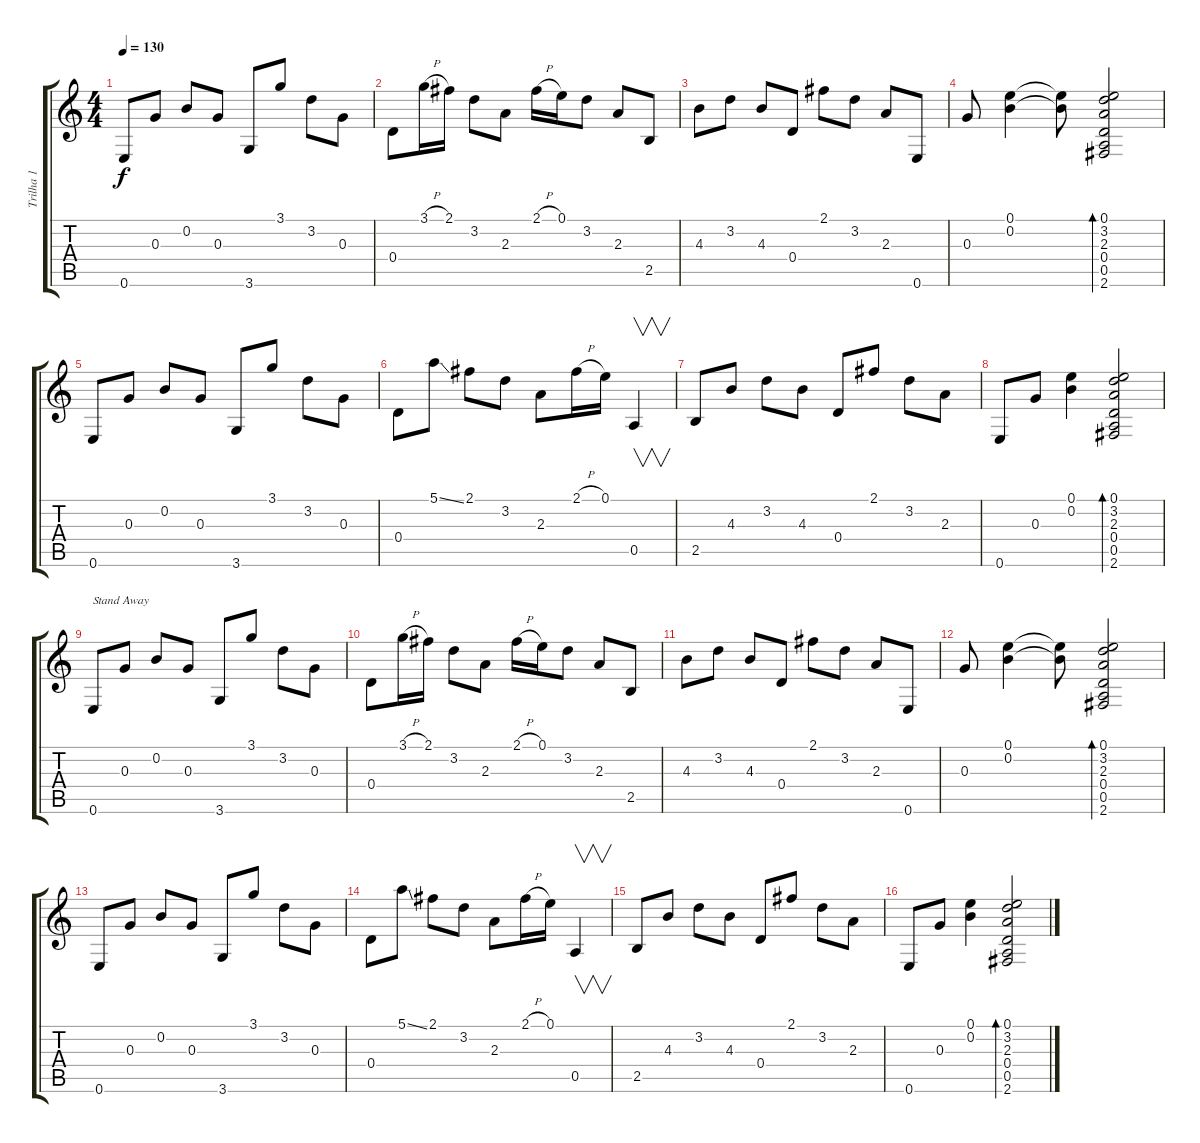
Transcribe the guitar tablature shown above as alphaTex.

\track ("Trilha 1" "Trilha 1") {instrument acousticguitarsteel}
\staff {score tabs}
\tuning (E4 B3 G3 D3 A2 E2) {hide}
\ts (4 4)
\tempo 130
\clef g2
\ks c
0.6.8{dy f instrument acousticguitarsteel} 0.3.8 0.2.8 0.3.8 3.6.8 3.1.8 3.2.8 0.3.8 |
0.4.8 3.1{h}.16 2.1.16 3.2.8 2.3.8 2.1{h}.16 0.1.16 3.2.8 2.3.8 2.5.8 |
4.3.8 3.2.8 4.3.8 0.4.8 2.1.8 3.2.8 2.3.8 0.6.8 |
0.3.8 (0.1 0.2).4 (0.1{t} 0.2{t}).8 (0.1 3.2 2.3 0.4 0.5 2.6).2{bd 120} |
0.6.8 0.3.8 0.2.8 0.3.8 3.6.8 3.1.8 3.2.8 0.3.8 |
0.4.8 5.1{ss}.8 2.1.8 3.2.8 2.3.8 2.1{h}.16 0.1.16 0.5.4{v} |
2.5.8 4.3.8 3.2.8 4.3.8 0.4.8 2.1.8 3.2.8 2.3.8 |
0.6.8 0.3.8 (0.1 0.2).4 (0.1 3.2 2.3 0.4 0.5 2.6).2{bd 120} |
0.6.8{txt "Stand Away"} 0.3.8 0.2.8 0.3.8 3.6.8 3.1.8 3.2.8 0.3.8 |
0.4.8 3.1{h}.16 2.1.16 3.2.8 2.3.8 2.1{h}.16 0.1.16 3.2.8 2.3.8 2.5.8 |
4.3.8 3.2.8 4.3.8 0.4.8 2.1.8 3.2.8 2.3.8 0.6.8 |
0.3.8 (0.1 0.2).4 (0.1{t} 0.2{t}).8 (0.1 3.2 2.3 0.4 0.5 2.6).2{bd 120} |
0.6.8 0.3.8 0.2.8 0.3.8 3.6.8 3.1.8 3.2.8 0.3.8 |
0.4.8 5.1{ss}.8 2.1.8 3.2.8 2.3.8 2.1{h}.16 0.1.16 0.5.4{v} |
2.5.8 4.3.8 3.2.8 4.3.8 0.4.8 2.1.8 3.2.8 2.3.8 |
0.6.8 0.3.8 (0.1 0.2).4 (0.1 3.2 2.3 0.4 0.5 2.6).2{bd 120}
